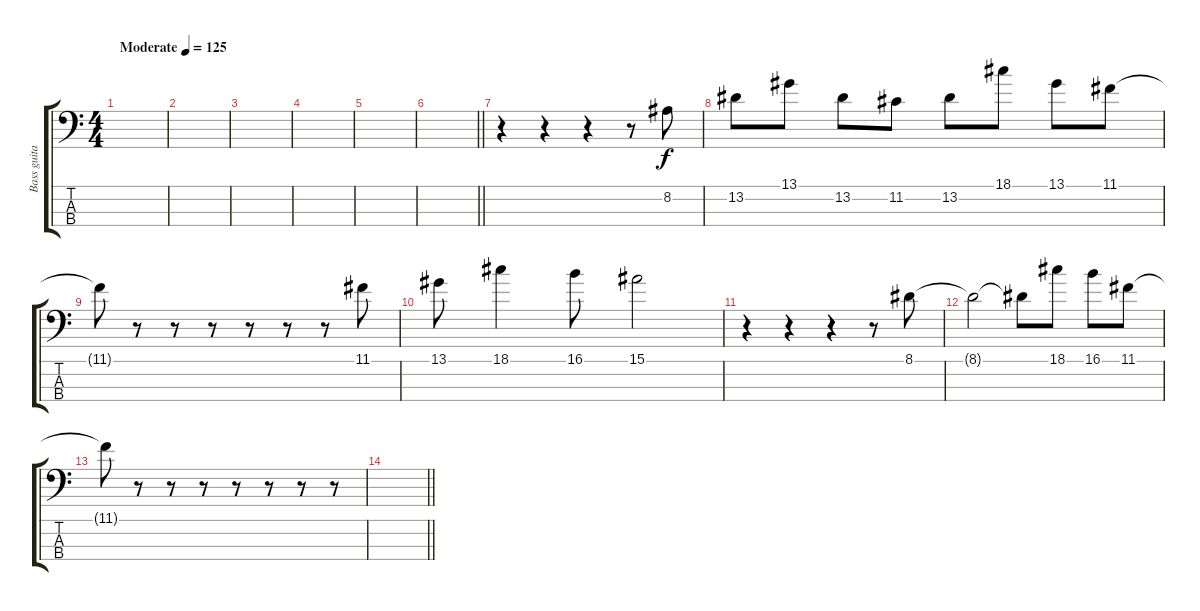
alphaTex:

\track ("Bass guitar 1" "Bass guita") {instrument electricguitarclean}
\staff {score tabs}
\tuning (G2 D2 A1 E1) {hide}
\ts (4 4)
\tempo (125 "Moderate")
\clef f4
\ks c
|
|
|
|
|
\barLineRight lightlight
|
r.4 r.4 r.4 r.8 8.2.8 |
13.2.8 13.1.8 13.2.8 11.2.8 13.2.8 18.1.8 13.1.8 11.1.8 |
11.1{t}.8 r.8 r.8 r.8 r.8 r.8 r.8 11.1.8 |
13.1.8 18.1.4 16.1.8 15.1.2 |
r.4 r.4 r.4 r.8 8.1.8 |
8.1{t}.2 8.1{t}.8 18.1.8 16.1.8 11.1.8 |
11.1{t}.8 r.8 r.8 r.8 r.8 r.8 r.8 r.8 |
\barLineRight lightlight
